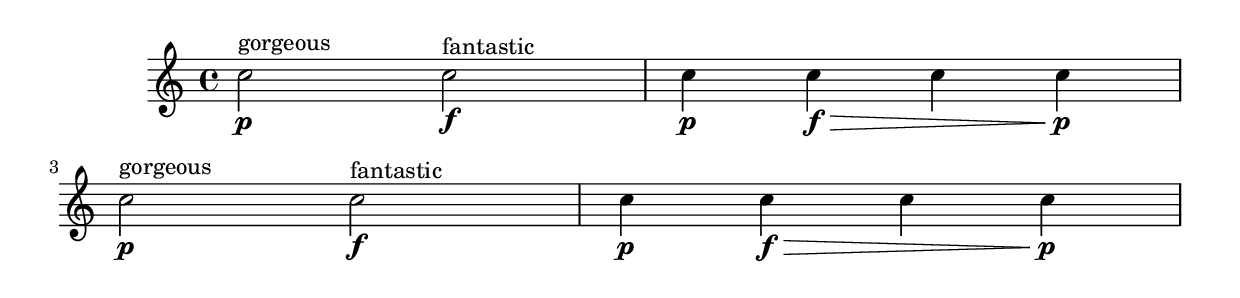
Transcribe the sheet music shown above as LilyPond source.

%% Do not edit this file; it is auto-generated from LSR http://lsr.dsi.unimi.it
%% This file is in the public domain.
\version "2.12.3"

\header {
  lsrtags = "tweaks-and-overrides, spacing"

  texidoces = "
Mediante el establecimiento de la propiedad @code{Y-extent} a un valor
adecuado, todos los objetos @code{DynamicLineSpanner} (reguladores e
indicaciones dinámicas textuales) se pueden alinear con un punto de
referencia común, independientemente de sus dimensiones.  De esta
manera, todos los elementos estarán alineados verticalmente,
produciendo así un resultado más satisfactorio.

Se usa una idea similar para alinear las inscripciones de texto a lo
largo de su línea de base.

"
  doctitlees = "Indicaciones dinámicas y textuales alineadas verticalmente"
  
%% Translation of GIT committish :<6ce7f350682dfa99af97929be1dec6b9f1cbc01a>
texidocde = "
Indem man die @code{'Y-extent}-Eigenschaft auf einen passenden Wert setzt,
können alle @code{DynamicLineSpanner}-Objekte (Crescendo-Klammern und
Dynamik-Texte)  (hairpins and dynamic texts) unabhängig von ihrer
wirklichen Ausdehnung an einem gemeinsamen Referenzpunkt ausgerichtet werden.
Auf diese Weise ist jedes Element vertikal ausgerichtet und der Notensatz
sieht ansprechender aus.

Die gleiche Idee wird benutzt, um Textbeschriftungen an ihrer
Grundlinie auszurichten.

"
  doctitlede = "Vertikale Ausrichtung von Dynamik und Textbeschriftung beeinflussen"

  texidoc = "
By setting the @code{'Y-extent} property to a suitable value, all
@code{DynamicLineSpanner} objects (hairpins and dynamic texts) can be
aligned to a common reference point, regardless of their actual extent.
This way, every element will be vertically aligned, thus producing a
more pleasing output.

The same idea is used to align the text scripts along their baseline.

"
  doctitle = "Vertically aligned dynamics and textscripts"
} % begin verbatim

music = \relative c'' {
  c2\p^\markup { gorgeous } c\f^\markup { fantastic }
  c4\p c\f\> c c\!\p
}

{
  \music \break
  \override DynamicLineSpanner #'staff-padding = #2.0
  \override DynamicLineSpanner #'Y-extent = #'(-1.5 . 1.5)
  \override TextScript #'Y-extent = #'(-1.5 . 1.5)
  \music
}

